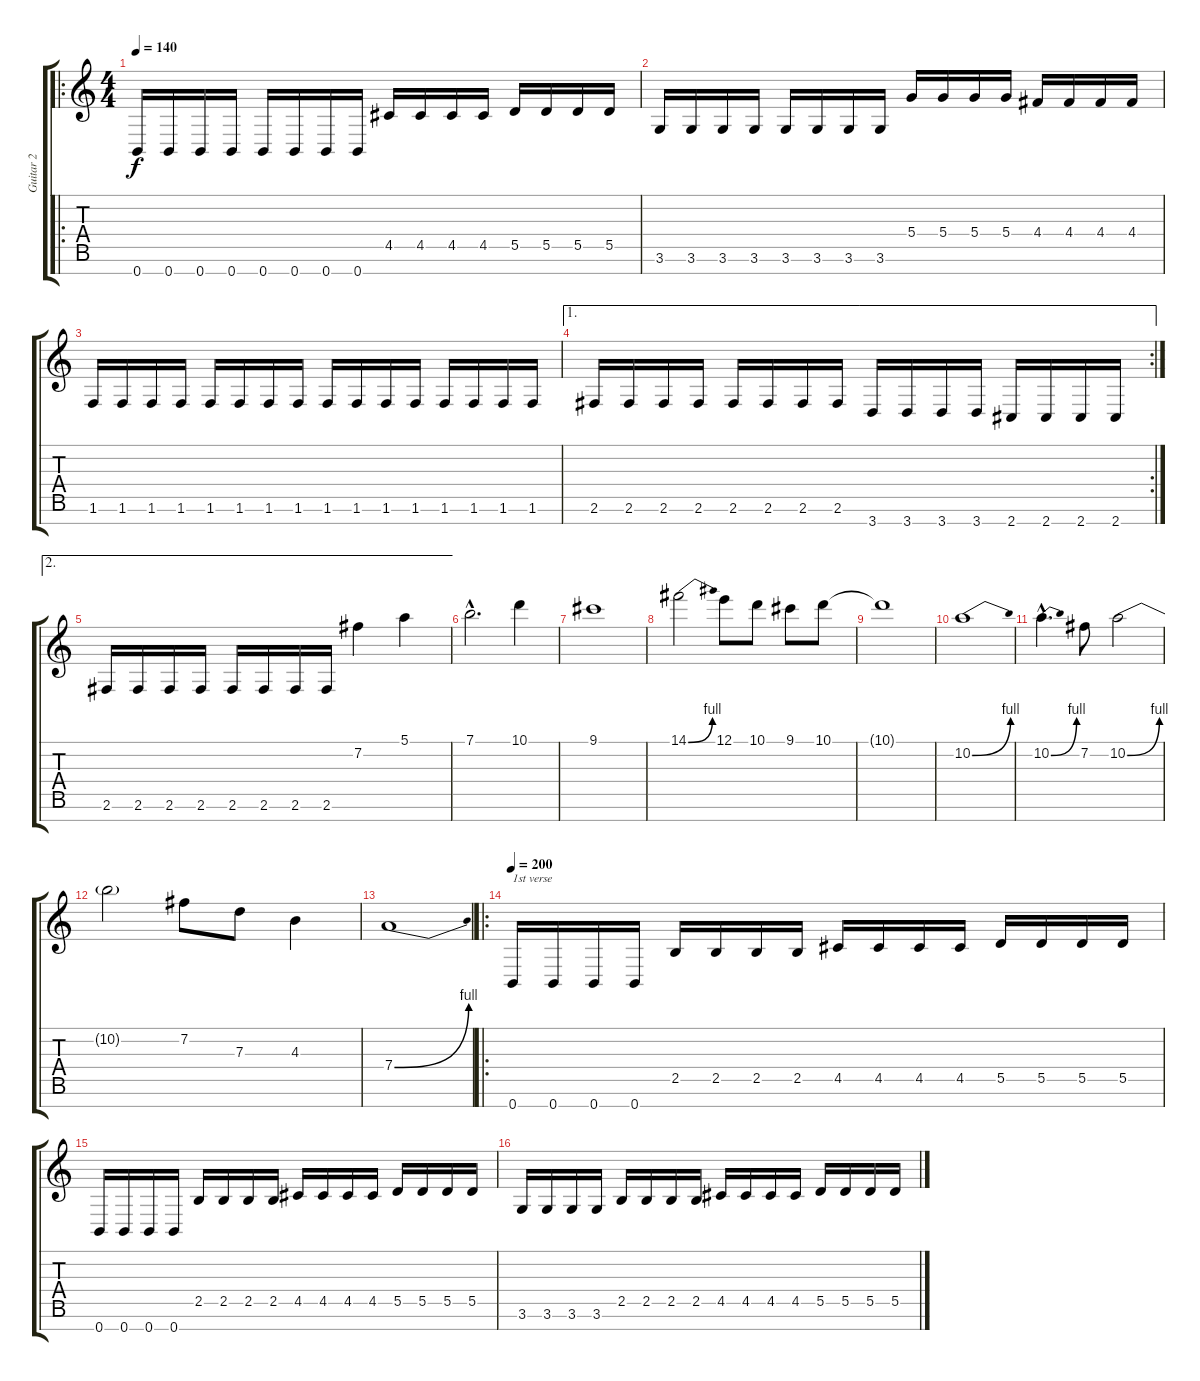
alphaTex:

\track ("Guitar 2" "Guitar 2") {instrument distortionguitar}
\staff {score tabs}
\tuning (E4 B3 G3 D3 A2 E2 B1) {hide}
\ro
\ts (4 4)
\tempo 140
\clef g2
\ks c
0.7.16{dy f instrument distortionguitar} 0.7.16 0.7.16 0.7.16 0.7.16 0.7.16 0.7.16 0.7.16 4.5.16 4.5.16 4.5.16 4.5.16 5.5.16 5.5.16 5.5.16 5.5.16 |
3.6.16 3.6.16 3.6.16 3.6.16 3.6.16 3.6.16 3.6.16 3.6.16 5.4.16 5.4.16 5.4.16 5.4.16 4.4.16 4.4.16 4.4.16 4.4.16 |
1.6.16 1.6.16 1.6.16 1.6.16 1.6.16 1.6.16 1.6.16 1.6.16 1.6.16 1.6.16 1.6.16 1.6.16 1.6.16 1.6.16 1.6.16 1.6.16 |
\ae 1
\rc 2
2.6.16 2.6.16 2.6.16 2.6.16 2.6.16 2.6.16 2.6.16 2.6.16 3.7.16 3.7.16 3.7.16 3.7.16 2.7.16 2.7.16 2.7.16 2.7.16 |
\ae 2
2.6.16 2.6.16 2.6.16 2.6.16 2.6.16 2.6.16 2.6.16 2.6.16 7.2.4 5.1.4 |
7.1{hac}.2{d} 10.1.4 |
9.1.1 |
14.1{be (bend 0 0 60 4)}.2 12.1.8 10.1.8 9.1.8 10.1.8 |
10.1{t}.1 |
10.2{be (bend 0 0 60 4)}.1 |
10.2{be (bend 0 0 60 4) hac}.4{d} 7.2.8 10.2{be (bend 0 0 60 4)}.2 |
10.2{t}.2 7.2.8 7.3.8 4.3.4 |
7.4{be (bend 0 0 60 4)}.1 |
\ro
\tempo 200
0.7.16{txt "1st verse"} 0.7.16 0.7.16 0.7.16 2.5.16 2.5.16 2.5.16 2.5.16 4.5.16 4.5.16 4.5.16 4.5.16 5.5.16 5.5.16 5.5.16 5.5.16 |
0.7.16 0.7.16 0.7.16 0.7.16 2.5.16 2.5.16 2.5.16 2.5.16 4.5.16 4.5.16 4.5.16 4.5.16 5.5.16 5.5.16 5.5.16 5.5.16 |
3.6.16 3.6.16 3.6.16 3.6.16 2.5.16 2.5.16 2.5.16 2.5.16 4.5.16 4.5.16 4.5.16 4.5.16 5.5.16 5.5.16 5.5.16 5.5.16
